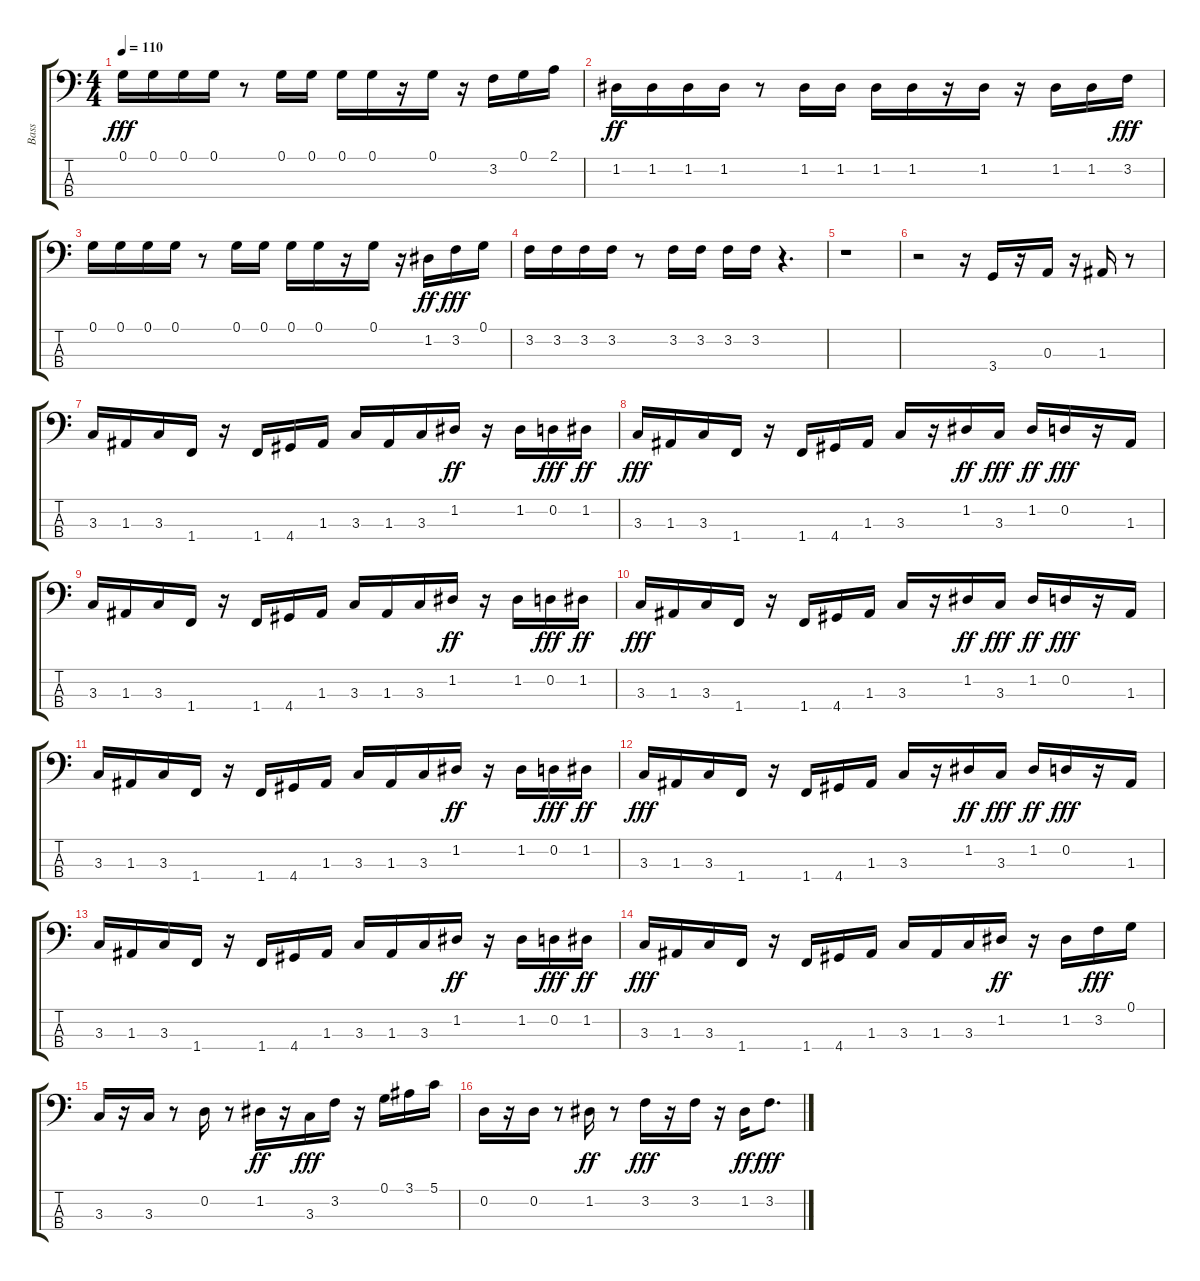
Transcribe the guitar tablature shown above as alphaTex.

\track ("Bass" "Bass") {instrument electricbassfinger}
\staff {score tabs}
\tuning (G2 D2 A1 E1) {hide}
\ts (4 4)
\tempo 110
\clef f4
\ks c
0.1.16{dy fff} 0.1.16 0.1.16 0.1.16 r.8 0.1.16 0.1.16 0.1.16 0.1.16 r.16 0.1.16 r.16 3.2.16 0.1.16 2.1.16 |
1.2.16{dy ff} 1.2.16 1.2.16 1.2.16 r.8 1.2.16 1.2.16 1.2.16 1.2.16 r.16 1.2.16 r.16 1.2.16 1.2.16 3.2.16{dy fff} |
0.1.16 0.1.16 0.1.16 0.1.16 r.8 0.1.16 0.1.16 0.1.16 0.1.16 r.16 0.1.16 r.16 1.2.16{dy ff} 3.2.16{dy fff} 0.1.16 |
3.2.16 3.2.16 3.2.16 3.2.16 r.8 3.2.16 3.2.16 3.2.16 3.2.16 r.4{d} |
r.1 |
r.2 r.16 3.4.16 r.16 0.3.16 r.16 1.3.16 r.8 |
3.3.16 1.3.16 3.3.16 1.4.16 r.16 1.4.16 4.4.16 1.3.16 3.3.16 1.3.16 3.3.16 1.2.16{dy ff} r.16 1.2.16 0.2.16{dy fff} 1.2.16{dy ff} |
3.3.16{dy fff} 1.3.16 3.3.16 1.4.16 r.16 1.4.16 4.4.16 1.3.16 3.3.16 r.16 1.2.16{dy ff} 3.3.16{dy fff} 1.2.16{dy ff} 0.2.16{dy fff} r.16 1.3.16 |
3.3.16 1.3.16 3.3.16 1.4.16 r.16 1.4.16 4.4.16 1.3.16 3.3.16 1.3.16 3.3.16 1.2.16{dy ff} r.16 1.2.16 0.2.16{dy fff} 1.2.16{dy ff} |
3.3.16{dy fff} 1.3.16 3.3.16 1.4.16 r.16 1.4.16 4.4.16 1.3.16 3.3.16 r.16 1.2.16{dy ff} 3.3.16{dy fff} 1.2.16{dy ff} 0.2.16{dy fff} r.16 1.3.16 |
3.3.16 1.3.16 3.3.16 1.4.16 r.16 1.4.16 4.4.16 1.3.16 3.3.16 1.3.16 3.3.16 1.2.16{dy ff} r.16 1.2.16 0.2.16{dy fff} 1.2.16{dy ff} |
3.3.16{dy fff} 1.3.16 3.3.16 1.4.16 r.16 1.4.16 4.4.16 1.3.16 3.3.16 r.16 1.2.16{dy ff} 3.3.16{dy fff} 1.2.16{dy ff} 0.2.16{dy fff} r.16 1.3.16 |
3.3.16 1.3.16 3.3.16 1.4.16 r.16 1.4.16 4.4.16 1.3.16 3.3.16 1.3.16 3.3.16 1.2.16{dy ff} r.16 1.2.16 0.2.16{dy fff} 1.2.16{dy ff} |
3.3.16{dy fff} 1.3.16 3.3.16 1.4.16 r.16 1.4.16 4.4.16 1.3.16 3.3.16 1.3.16 3.3.16 1.2.16{dy ff} r.16 1.2.16 3.2.16{dy fff} 0.1.16 |
3.3.16 r.16 3.3.16 r.8 0.2.16 r.8 1.2.16{dy ff} r.16 3.3.16{dy fff} 3.2.16 r.16 0.1.16 3.1.16 5.1.16 |
0.2.16 r.16 0.2.16 r.8 1.2.16{dy ff} r.8 3.2.16{dy fff} r.16 3.2.16 r.16 1.2.16{dy ff} 3.2.8{d dy fff}
